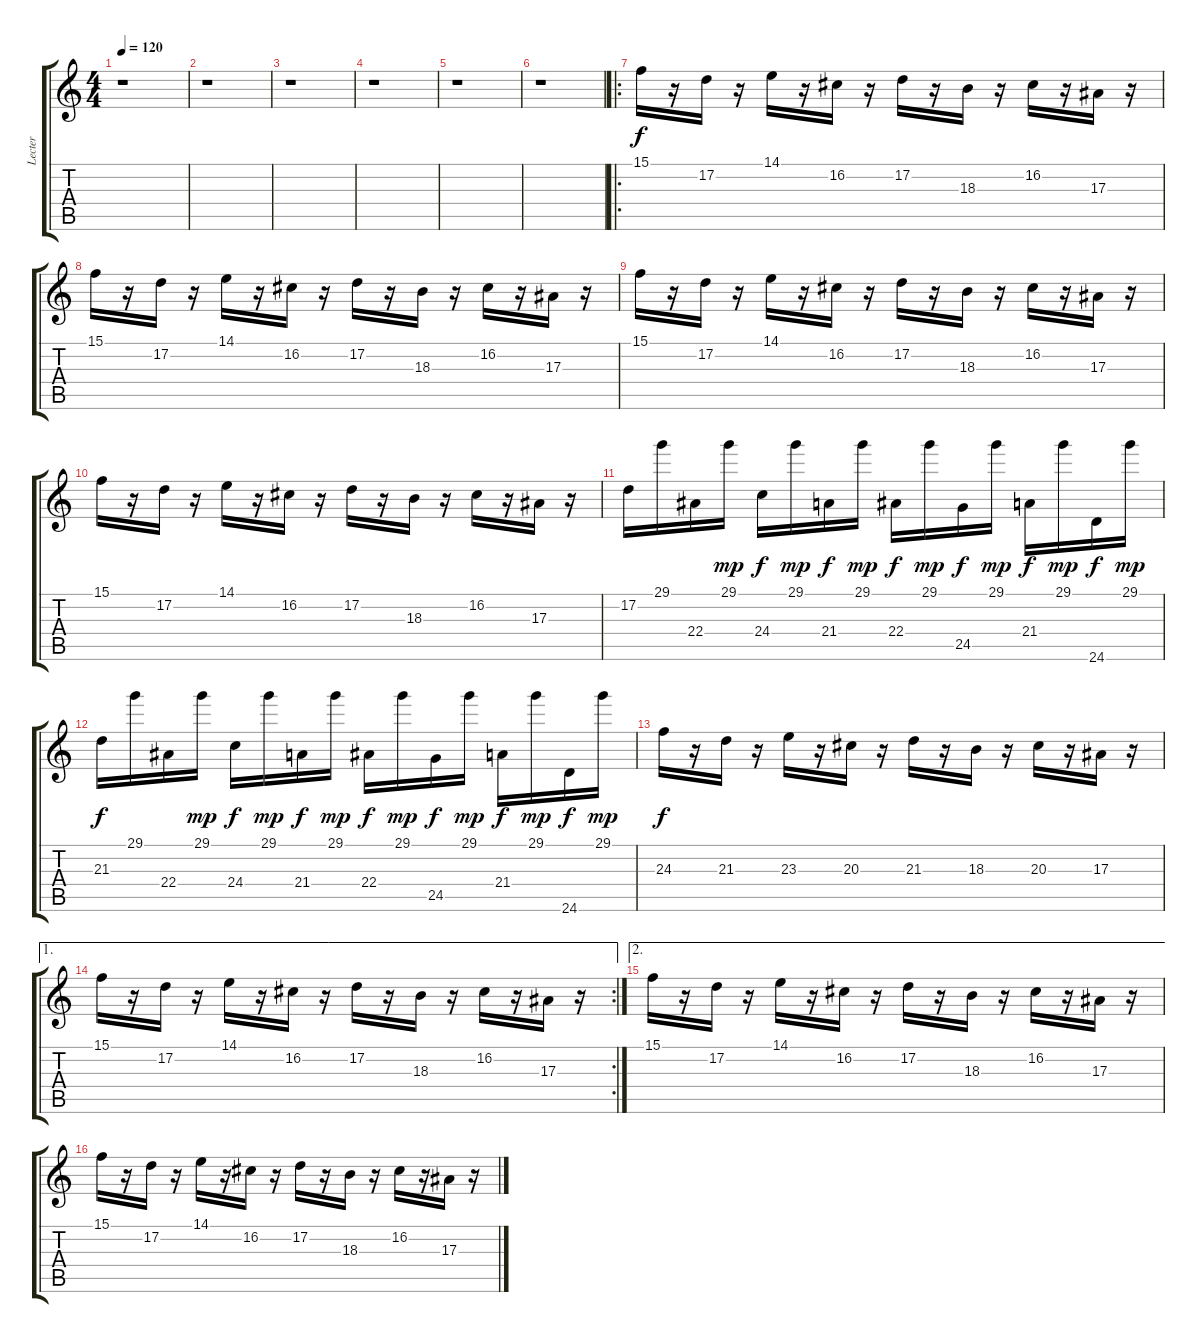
\track ("Lecter" "Lecter") {instrument stringensemble1}
\staff {score tabs}
\tuning (D4 A3 F3 C3 G2 D2) {hide}
\ts (4 4)
\tempo 120
\clef g2
\ks c
r.1{dy f} |
r.1 |
r.1 |
r.1 |
r.1 |
r.1 |
\ro
15.1.16{balance 6 instrument stringensemble1} r.16 17.2.16 r.16 14.1.16 r.16 16.2.16 r.16 17.2.16 r.16 18.3.16 r.16 16.2.16 r.16 17.3.16 r.16 |
15.1.16 r.16 17.2.16 r.16 14.1.16 r.16 16.2.16 r.16 17.2.16 r.16 18.3.16 r.16 16.2.16 r.16 17.3.16 r.16 |
15.1.16 r.16 17.2.16 r.16 14.1.16 r.16 16.2.16 r.16 17.2.16 r.16 18.3.16 r.16 16.2.16 r.16 17.3.16 r.16 |
15.1.16 r.16 17.2.16 r.16 14.1.16 r.16 16.2.16 r.16 17.2.16 r.16 18.3.16 r.16 16.2.16 r.16 17.3.16 r.16 |
17.2.16 29.1.16 22.4.16 29.1.16{dy mp} 24.4.16{dy f} 29.1.16{dy mp} 21.4.16{dy f} 29.1.16{dy mp} 22.4.16{dy f} 29.1.16{dy mp} 24.5.16{dy f} 29.1.16{dy mp} 21.4.16{dy f} 29.1.16{dy mp} 24.6.16{dy f} 29.1.16{dy mp} |
21.3.16{dy f} 29.1.16 22.4.16 29.1.16{dy mp} 24.4.16{dy f} 29.1.16{dy mp} 21.4.16{dy f} 29.1.16{dy mp} 22.4.16{dy f} 29.1.16{dy mp} 24.5.16{dy f} 29.1.16{dy mp} 21.4.16{dy f} 29.1.16{dy mp} 24.6.16{dy f} 29.1.16{dy mp} |
24.3.16{dy f} r.16 21.3.16 r.16 23.3.16 r.16 20.3.16 r.16 21.3.16 r.16 18.3.16 r.16 20.3.16 r.16 17.3.16 r.16 |
\ae 1
\rc 2
15.1.16 r.16 17.2.16 r.16 14.1.16 r.16 16.2.16 r.16 17.2.16 r.16 18.3.16 r.16 16.2.16 r.16 17.3.16 r.16 |
\ae 2
15.1.16 r.16 17.2.16 r.16 14.1.16 r.16 16.2.16 r.16 17.2.16 r.16 18.3.16 r.16 16.2.16 r.16 17.3.16 r.16 |
15.1.16{balance 6 instrument stringensemble1} r.16 17.2.16 r.16 14.1.16 r.16 16.2.16 r.16 17.2.16 r.16 18.3.16 r.16 16.2.16 r.16 17.3.16 r.16
